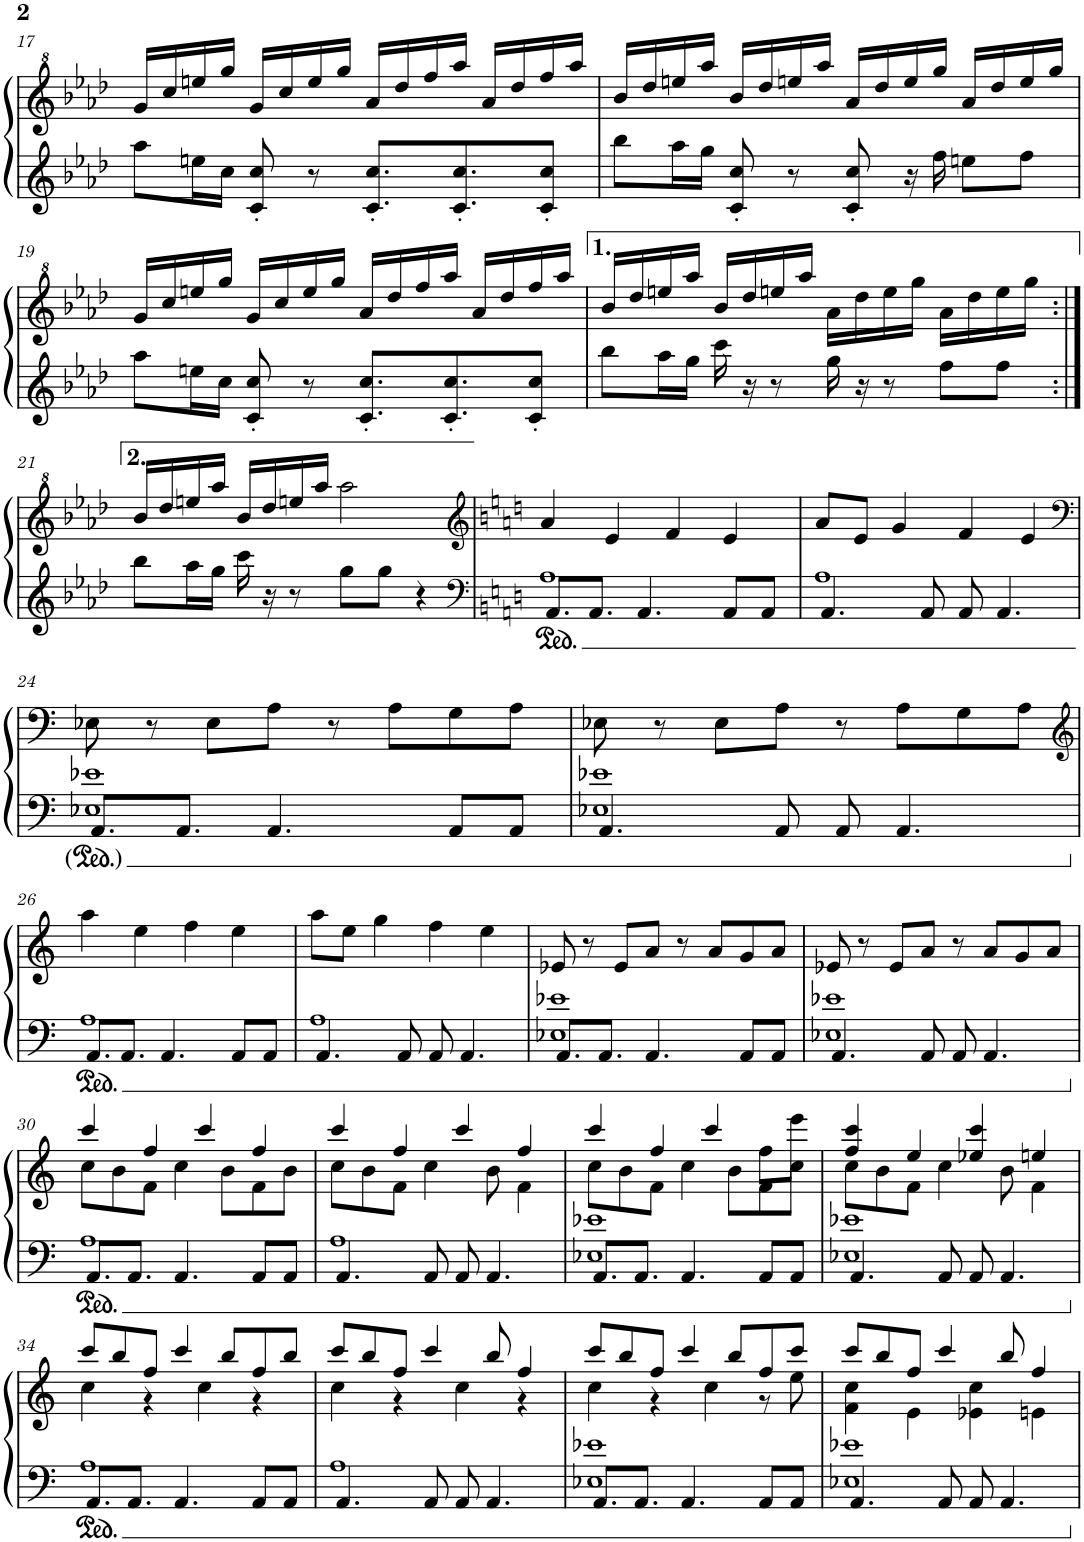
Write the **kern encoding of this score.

**kern	**kern
*part1	*part1
*staff2	*staff1
*I"Piano	*
*I'Pno.	*
!!LO:PB:g=z
*clefG2	*clefG^2
*k[b-e-a-d-]	*k[b-e-a-d-]
*M4/4	*M4/4
=17	=17
8aa-\L	16gg/LL
.	16ccc/
16een\L	16eeen/
16cc\JJ	16ggg/JJ
8c/' 8cc/'	16gg/LL
.	16ccc/
8r	16eee/
.	16ggg/JJ
8.c/' 8.cc/'L	16aa-/LL
.	16ddd-/
.	16fff/
8.c/' 8.cc/'	16aaa-/JJ
.	16aa-/LL
.	16ddd-/
8c/' 8cc/'J	16fff/
.	16aaa-/JJ
=18	=18
8bb-\L	16bb-/LL
.	16ddd-/
16aa-\L	16eeen/
16gg\JJ	16aaa-/JJ
8c/' 8cc/'	16bb-/LL
.	16ddd-/
8r	16eeen/
.	16aaa-/JJ
8c/' 8cc/'	16aa-/LL
.	16ddd-/
16r	16eee/
16ff\	16ggg/JJ
8een\L	16aa-/LL
.	16ddd-/
8ff\J	16eee/
.	16ggg/JJ
!!LO:LB:g=z
=19	=19
8aa-\L	16gg/LL
.	16ccc/
16een\L	16eeen/
16cc\JJ	16ggg/JJ
8c/' 8cc/'	16gg/LL
.	16ccc/
8r	16eee/
.	16ggg/JJ
8.c/' 8.cc/'L	16aa-/LL
.	16ddd-/
.	16fff/
8.c/' 8.cc/'	16aaa-/JJ
.	16aa-/LL
.	16ddd-/
8c/' 8cc/'J	16fff/
.	16aaa-/JJ
=20	=20
8bb-\L	16bb-/LL
.	16ddd-/
16aa-\L	16eeen/
16gg\JJ	16aaa-/JJ
16ccc\	16bb-/LL
16r	16ddd-/
8r	16eeen/
.	16aaa-/JJ
16gg\	16aa-\LL
16r	16ddd-\
8r	16eee\
.	16ggg\JJ
8ff\L	16aa-\LL
.	16ddd-\
8ff\J	16eee\
.	16ggg\JJ
!!LO:LB:g=z
=21:|!	=21:|!
8bb-\L	16bb-/LL
.	16ddd-/
16aa-\L	16eeen/
16gg\JJ	16aaa-/JJ
16ccc\	16bb-/LL
16r	16ddd-/
8r	16eeen/
.	16aaa-/JJ
8gg\L	2aaa-\
8gg\J	.
4r	.
=22	=22
*clefF4	*clefG2
*k[]	*k[]
*^	*
8.AA/L	1A	4a/
8.AA/J	.	.
.	.	4e/
4.AA/	.	.
.	.	4f/
8AA/L	.	4e/
8AA/J	.	.
=23	=23	=23
4.AA/	1A	8a/L
.	.	8e/J
.	.	4g/
8AA/	.	.
8AA/	.	4f/
4.AA/	.	.
.	.	4e/
!!LO:LB:g=z
=24	=24	=24
*	*	*clefF4
8.AA/L	1E-X 1e-X	8E-X\
.	.	8r
8.AA/J	.	.
.	.	8E-\L
4.AA/	.	8A\J
.	.	8r
.	.	8A\L
8AA/L	.	8G\
8AA/J	.	8A\J
=25	=25	=25
4.AA/	1E-X 1e-X	8E-X\
.	.	8r
.	.	8E-\L
8AA/	.	8A\J
8AA/	.	8r
4.AA/	.	8A\L
.	.	8G\
.	.	8A\J
!!LO:LB:g=z
=26	=26	=26
*	*	*clefG2
8.AA/L	1A	4aa\
8.AA/J	.	.
.	.	4ee\
4.AA/	.	.
.	.	4ff\
8AA/L	.	4ee\
8AA/J	.	.
=27	=27	=27
4.AA/	1A	8aa\L
.	.	8ee\J
.	.	4gg\
8AA/	.	.
8AA/	.	4ff\
4.AA/	.	.
.	.	4ee\
=28	=28	=28
8.AA/L	1E-X 1e-X	8e-X/
.	.	8r
8.AA/J	.	.
.	.	8e-/L
4.AA/	.	8a/J
.	.	8r
.	.	8a/L
8AA/L	.	8g/
8AA/J	.	8a/J
=29	=29	=29
4.AA/	1E-X 1e-X	8e-X/
.	.	8r
.	.	8e-/L
8AA/	.	8a/J
8AA/	.	8r
4.AA/	.	8a/L
.	.	8g/
.	.	8a/J
!!LO:LB:g=z
=30	=30	=30
*	*	*^
8.AA/L	1A	8cc\L	4ccc/
.	.	8b\	.
8.AA/J	.	.	.
.	.	8f\J	4ff/
4.AA/	.	4cc\	.
.	.	.	4ccc/
.	.	8b\L	.
8AA/L	.	8f\	4ff/
8AA/J	.	8b\J	.
=31	=31	=31	=31
4.AA/	1A	8cc\L	4ccc/
.	.	8b\	.
.	.	8f\J	4ff/
8AA/	.	4cc\	.
8AA/	.	.	4ccc/
4.AA/	.	8b\	.
.	.	4f\	4ff/
=32	=32	=32	=32
8.AA/L	1E-X 1e-X	8cc\L	4ccc/
.	.	8b\	.
8.AA/J	.	.	.
.	.	8f\J	4ff/
4.AA/	.	4cc\	.
.	.	.	4ccc/
.	.	8b\L	.
8AA/L	.	8f\	8ff\L
8AA/J	.	8cc\J	8eee\J
=33	=33	=33	=33
4.AA/	1E-X 1e-X	8cc\L	4ff/ 4ccc/
.	.	8b\	.
.	.	8f\J	4ee/
8AA/	.	4cc\	.
8AA/	.	.	4ee-X/ 4ccc/
4.AA/	.	8b\	.
.	.	4f\	4een/
!!LO:LB:g=z	!!
=34	=34	=34	=34
8.AA/L	1A	8ccc/L	4cc\
.	.	8bb/	.
8.AA/J	.	.	.
.	.	8ff/J	4r
4.AA/	.	4ccc/	.
.	.	.	4cc\
.	.	8bb/L	.
8AA/L	.	8ff/	4r
8AA/J	.	8bb/J	.
=35	=35	=35	=35
4.AA/	1A	8ccc/L	4cc\
.	.	8bb/	.
.	.	8ff/J	4r
8AA/	.	4ccc/	.
8AA/	.	.	4cc\
4.AA/	.	8bb/	.
.	.	4ff/	4r
=36	=36	=36	=36
8.AA/L	1E-X 1e-X	8ccc/L	4cc\
.	.	8bb/	.
8.AA/J	.	.	.
.	.	8ff/J	4r
4.AA/	.	4ccc/	.
.	.	.	4cc\
.	.	8bb/L	.
8AA/L	.	8ff/	8r
8AA/J	.	8ccc/J	8ee\
=37	=37	=37	=37
4.AA/	1E-X 1e-X	8ccc/L	4f\ 4cc\
.	.	8bb/	.
.	.	8ff/J	4e\
8AA/	.	4ccc/	.
8AA/	.	.	4e-X\ 4cc\
4.AA/	.	8bb/	.
.	.	4ff/	4en\
*v	*v	*	*
*	*v	*v
=	=
*-	*-
